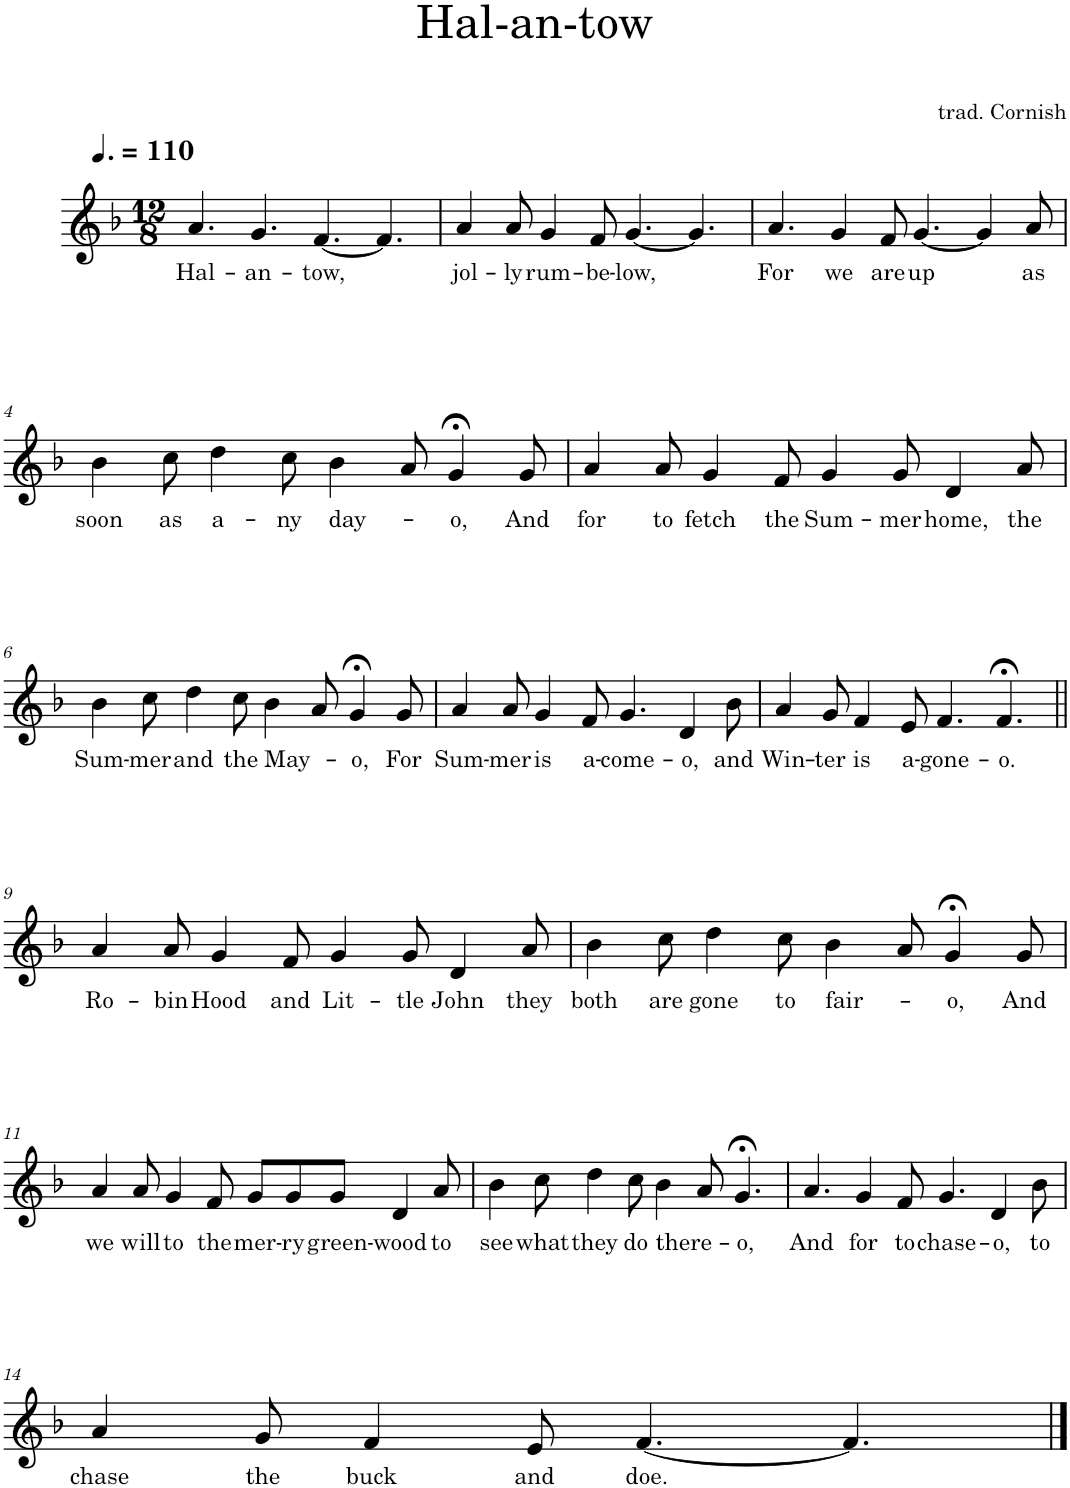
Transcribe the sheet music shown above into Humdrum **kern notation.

**kern	**text
*part1	*part1
*staff1	*staff1
*I"Piano	*
*I'Pno.	*
*clefG2	*
*k[b-]	*
*M12/8	*
*MM165	*
=1	=1
!	!LO:LY:b
4.a/	Hal-
!	!LO:LY:b
4.g/	-an-
!	!LO:LY:b
[4.f/	-tow,
4.f/]	.
=2	=2
!	!LO:LY:b
4a/	jol-
!	!LO:LY:b
8a/	-ly
!	!LO:LY:b
4g/	rum-
!	!LO:LY:b
8f/	-be-
!	!LO:LY:b
[4.g/	-low,
4.g/]	.
=3	=3
!	!LO:LY:b
4.a/	For
!	!LO:LY:b
4g/	we
!	!LO:LY:b
8f/	are
!	!LO:LY:b
[4.g/	up
4g/]	.
!	!LO:LY:b
8a/	as
!!LO:LB:g=z
=4	=4
!	!LO:LY:b
4b-\	soon
!	!LO:LY:b
8cc\	as
!	!LO:LY:b
4dd\	a-
!	!LO:LY:b
8cc\	-ny
!	!LO:LY:b
4b-\	day-
8a/	.
!	!LO:LY:b
4g;</	o,
!	!LO:LY:b
8g/	And
=5	=5
!	!LO:LY:b
4a/	for
!	!LO:LY:b
8a/	to
!	!LO:LY:b
4g/	fetch
!	!LO:LY:b
8f/	the
!	!LO:LY:b
4g/	Sum-
!	!LO:LY:b
8g/	-mer
!	!LO:LY:b
4d/	home,
!	!LO:LY:b
8a/	the
!!LO:LB:g=z
=6	=6
!	!LO:LY:b
4b-\	Sum-
!	!LO:LY:b
8cc\	-mer
!	!LO:LY:b
4dd\	and
!	!LO:LY:b
8cc\	the
!	!LO:LY:b
4b-\	May-
8a/	.
!	!LO:LY:b
4g;</	-o,
!	!LO:LY:b
8g/	For
=7	=7
!	!LO:LY:b
4a/	Sum-
!	!LO:LY:b
8a/	-mer
!	!LO:LY:b
4g/	is
!	!LO:LY:b
8f/	a-
!	!LO:LY:b
4.g/	-come-
!	!LO:LY:b
4d/	-o,
!	!LO:LY:b
8b-\	and
=8	=8
!	!LO:LY:b
4a/	Win-
!	!LO:LY:b
8g/	-ter
!	!LO:LY:b
4f/	is
!	!LO:LY:b
8e/	a-
!	!LO:LY:b
4.f/	-gone-
!	!LO:LY:b
4.f;</	-o.
!!LO:LB:g=z
=9||	=9||
!	!LO:LY:b
4a/	Ro-
!	!LO:LY:b
8a/	-bin
!	!LO:LY:b
4g/	Hood
!	!LO:LY:b
8f/	and
!	!LO:LY:b
4g/	Lit-
!	!LO:LY:b
8g/	-tle
!	!LO:LY:b
4d/	John
!	!LO:LY:b
8a/	they
=10	=10
!	!LO:LY:b
4b-\	both
!	!LO:LY:b
8cc\	are
!	!LO:LY:b
4dd\	gone
!	!LO:LY:b
8cc\	to
!	!LO:LY:b
4b-\	fair-
8a/	.
!	!LO:LY:b
4g;</	-o,
!	!LO:LY:b
8g/	And
!!LO:LB:g=z
=11	=11
!	!LO:LY:b
4a/	we
!	!LO:LY:b
8a/	will
!	!LO:LY:b
4g/	to
!	!LO:LY:b
8f/	the
!	!LO:LY:b
8g/L	mer-
!	!LO:LY:b
8g/	-ry
!	!LO:LY:b
8g/J	green-
!	!LO:LY:b
4d/	-wood
!	!LO:LY:b
8a/	to
=12	=12
!	!LO:LY:b
4b-\	see
!	!LO:LY:b
8cc\	what
!	!LO:LY:b
4dd\	they
!	!LO:LY:b
8cc\	do
!	!LO:LY:b
4b-\	there-
8a/	.
!	!LO:LY:b
4.g;</	-o,
=13	=13
!	!LO:LY:b
4.a/	And
!	!LO:LY:b
4g/	for
!	!LO:LY:b
8f/	to
!	!LO:LY:b
4.g/	chase-
!	!LO:LY:b
4d/	-o,
!	!LO:LY:b
8b-\	to
!!LO:LB:g=z
=14	=14
!	!LO:LY:b
4a/	chase
!	!LO:LY:b
8g/	the
!	!LO:LY:b
4f/	buck
!	!LO:LY:b
8e/	and
!	!LO:LY:b
[4.f/	doe.
4.f/]	.
==	==
*-	*-
